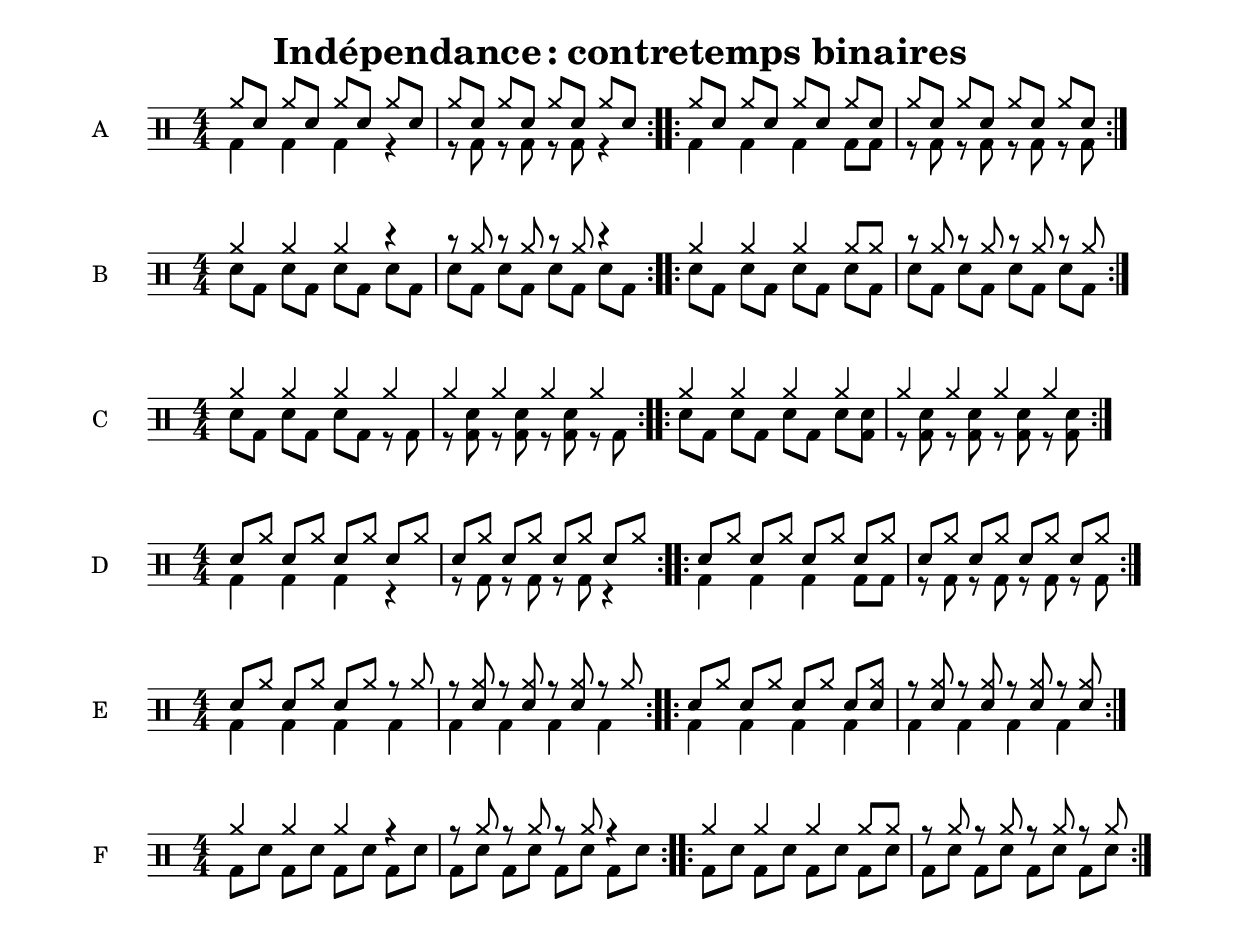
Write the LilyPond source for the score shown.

\version "2.18.2"
\header {
  title = "Indépendance : contretemps binaires"
}

%{
	Exercices d’indépendance à la croche pour 2 mains et 1 pied. 
	Par Jonathan Renoult, le 2021-04-30.
	Ce travail est mis à disposition selon les termes de la Licence Creative Commons
	Attribution - Partage dans les Mêmes Conditions 4.0 France.
	<https://creativecommons.org/licenses/by-sa/4.0/deed.fr>
%}

\score {

	\drums {
		\set Staff.instrumentName = #"A"
		\clef percussion
		\numericTimeSignature

		\repeat volta 2 {
		<<
			{ cymr8[ sn]  cymr[ sn]  cymr[ sn]  cymr[ sn] }
			\\
			{ bd4  bd  bd  r }
		>>
		|
		<<
			{ cymr8[ sn]  cymr[ sn]  cymr[ sn]  cymr[ sn] }
			\\
			{ r8 bd  r bd  r bd  r4 }
		>>
		}

		\repeat volta 2 {
		<<
			{ cymr8[ sn]  cymr[ sn]  cymr[ sn]  cymr[ sn] }
			\\
			{ bd4  bd  bd  bd8 bd }
		>>
		|
		<<
			{ cymr8[ sn]  cymr[ sn]  cymr[ sn]  cymr[ sn] }
			\\
			{ r8 bd  r bd  r bd  r bd }
		>>
		}

	}

} % end of A


\score {

	\drums {
		\set Staff.instrumentName = #"B"
		\clef percussion
		\numericTimeSignature

		\repeat volta 2 {
		<<
			{ cymr4  cymr  cymr  r }
			\\
			{ sn8[ bd]  sn[ bd]  sn[ bd]  sn[ bd] }
		>>
		|
		<<
			{ r8 cymr  r cymr  r cymr  r4 }
			\\
			{ sn8[ bd]  sn[ bd]  sn[ bd]  sn[ bd] }
		>>
		}

		\repeat volta 2 {
		<<
			{ cymr4  cymr  cymr  cymr8 cymr }
			\\
			{ sn8[ bd]  sn[ bd]  sn[ bd]  sn[ bd] }
		>>
		|
		<<
			{ r8 cymr  r cymr  r cymr  r cymr }
			\\
			{ sn8[ bd]  sn[ bd]  sn[ bd]  sn[ bd] }
		>>
		}

	}

} % end of B


\score {

	\drums {
		\set Staff.instrumentName = #"C"
		\clef percussion
		\numericTimeSignature

		\repeat volta 2 {
		<<
			{ cymr4  cymr  cymr  cymr }
			\\
			{ sn8[ bd]  sn[ bd]  sn[ bd]  r bd }
		>>
		|
		<<
			{ cymr4  cymr  cymr  cymr }
			\\
			{ r8 <<sn bd>>  r <<sn bd>>  r <<sn bd>>  r bd }
		>>
		}

		\repeat volta 2 {
		<<
			{ cymr4  cymr  cymr  cymr }
			\\
			{ sn8[ bd]  sn[ bd]  sn[ bd]  sn <<sn bd>> }
		>>
		|
		<<
			{ cymr4  cymr  cymr  cymr }
			\\
			{ r8 <<sn bd>>  r <<sn bd>>  r <<sn bd>>  r <<sn bd>> }
		>>
		}

	}

} % end of C


\score {

	\drums {
		\set Staff.instrumentName = #"D"
		\clef percussion
		\numericTimeSignature

		\repeat volta 2 {
		<<
			{ sn8[ cymr]  sn[ cymr]  sn[ cymr]  sn[ cymr] }
			\\
			{ bd4  bd  bd  r }
		>>
		|
		<<
			{ sn8[ cymr]  sn[ cymr]  sn[ cymr]  sn[ cymr] }
			\\
			{ r8 bd  r bd  r bd  r4 }
		>>
		}

		\repeat volta 2 {
		<<
			{ sn8[ cymr]  sn[ cymr]  sn[ cymr]  sn[ cymr] }
			\\
			{ bd4  bd  bd  bd8 bd }
		>>
		|
		<<
			{ sn8[ cymr]  sn[ cymr]  sn[ cymr]  sn[ cymr] }
			\\
			{ r8 bd  r bd  r bd  r bd }
		>>
		}

	}

} % end of D


\score {

	\drums {
		\set Staff.instrumentName = #"E"
		\clef percussion
		\numericTimeSignature

		\repeat volta 2 {
		<<
			{ sn8[ cymr]  sn[ cymr]  sn[ cymr]  r cymr }
			\\
			{ bd4  bd  bd  bd }
		>>
		|
		<<
			{ r8 <<cymr sn>>  r <<cymr sn>>  r <<cymr sn>>  r cymr }
			\\
			{ bd4  bd  bd  bd }
		>>
		}

		\repeat volta 2 {
		<<
			{ sn8[ cymr]  sn[ cymr]  sn[ cymr]  sn <<cymr sn>> }
			\\
			{ bd4  bd  bd  bd }
		>>
		|
		<<
			{ r8 <<cymr sn>>  r <<cymr sn>>  r <<cymr sn>>  r <<cymr sn>> }
			\\
			{ bd4  bd  bd  bd }
		>>
		}

	}

} % end of E


\score {

	\drums {
		\set Staff.instrumentName = #"F"
		\clef percussion
		\numericTimeSignature

		\repeat volta 2 {
		<<
			{ cymr4  cymr  cymr  r }
			\\
			{ bd8[ sn]  bd[ sn]  bd[ sn]  bd[ sn] }
		>>
		|
		<<
			{ r8 cymr  r cymr  r cymr  r4 }
			\\
			{ bd8[ sn]  bd[ sn]  bd[ sn]  bd[ sn] }
		>>
		}

		\repeat volta 2 {
		<<
			{ cymr4  cymr  cymr  cymr8 cymr }
			\\
			{ bd8[ sn]  bd[ sn]  bd[ sn]  bd[ sn] }
		>>
		|
		<<
			{ r8 cymr  r cymr  r cymr  r cymr }
			\\
			{ bd8[ sn]  bd[ sn]  bd[ sn]  bd[ sn] }
		>>
		}

	}

} % end of F
